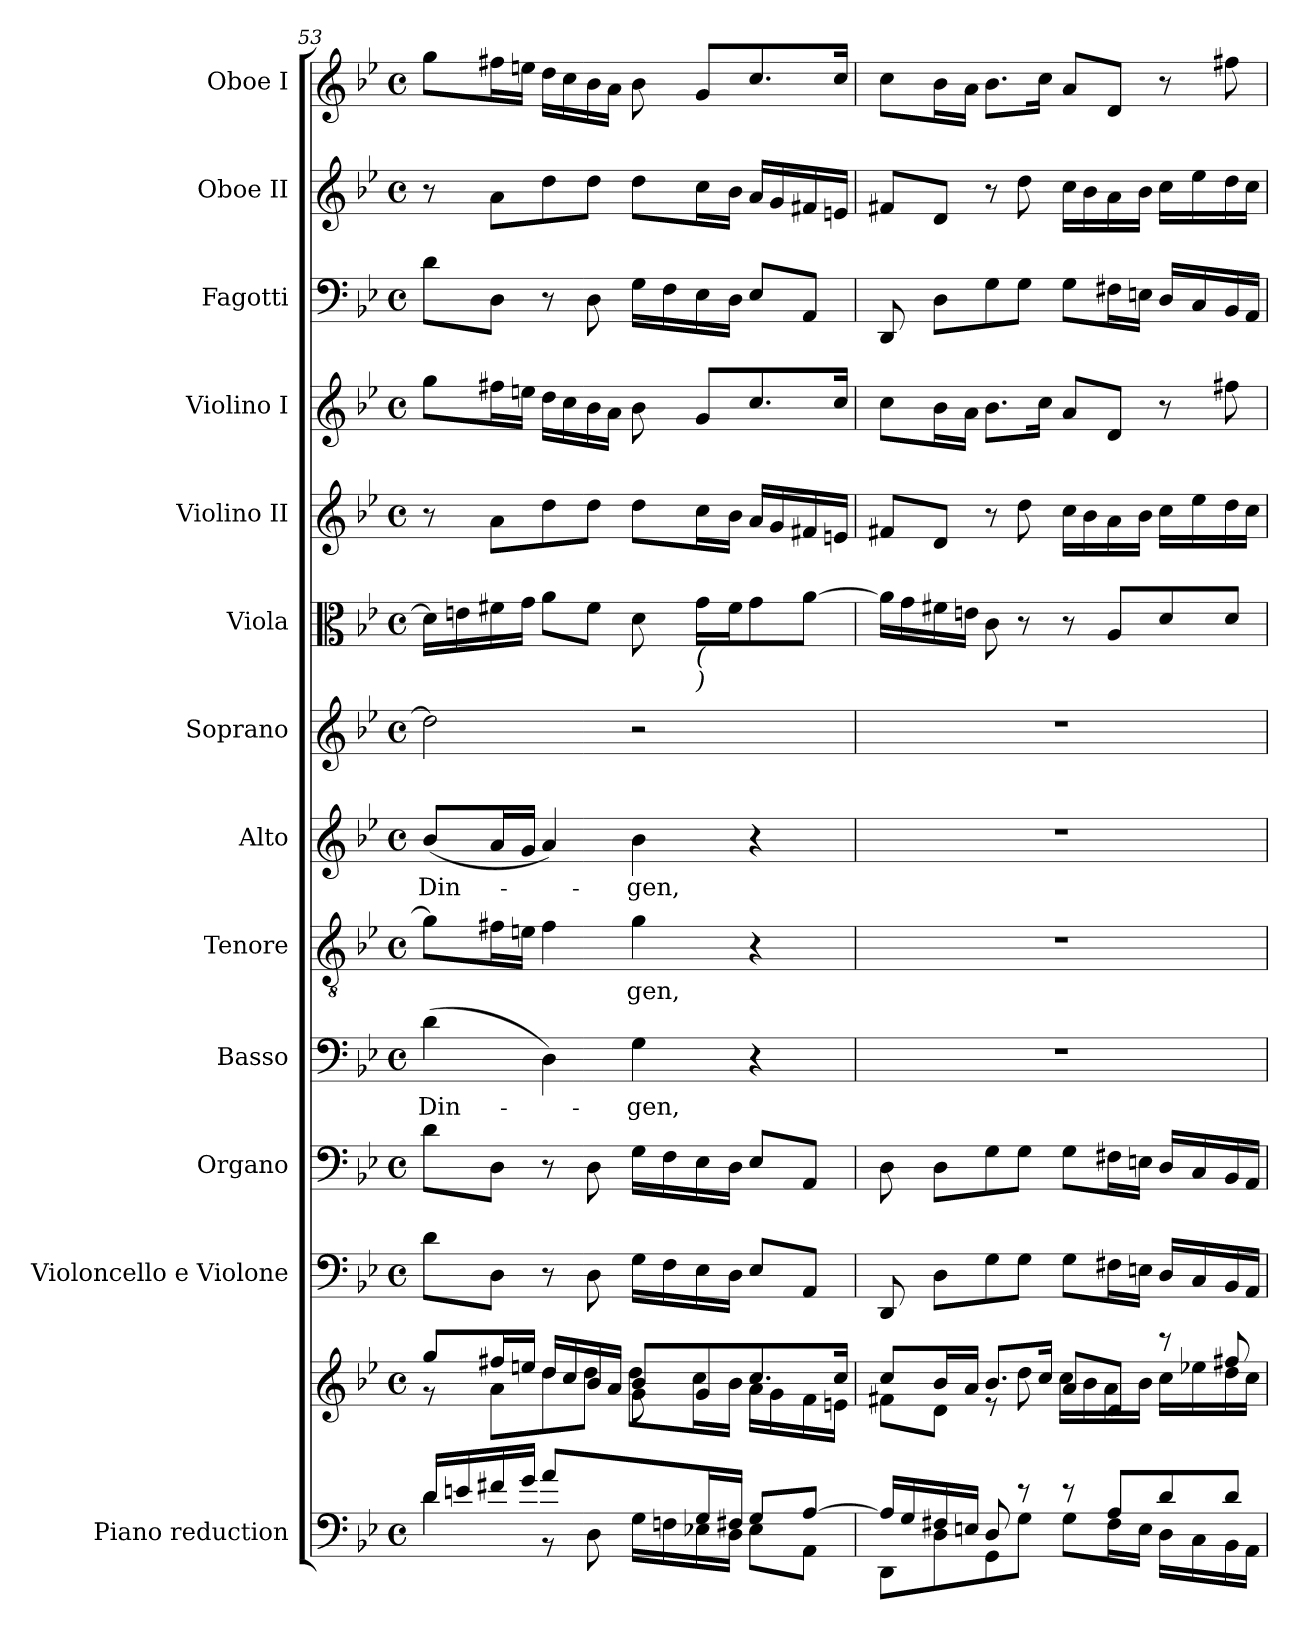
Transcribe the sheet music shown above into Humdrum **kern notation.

**kern	**kern	**kern	**kern	**kern	**text	**kern	**text	**kern	**text	**kern	**kern	**kern	**kern	**kern	**kern	**kern
*part13	*part13	*part12	*part11	*part10	*part10	*part9	*part9	*part8	*part8	*part7	*part6	*part5	*part4	*part3	*part2	*part1
*staff14	*staff13	*staff12	*staff11	*staff10	*staff10	*staff9	*staff9	*staff8	*staff8	*staff7	*staff6	*staff5	*staff4	*staff3	*staff2	*staff1
*I"Piano reduction	*	*I"Violoncello  e Violone	*I"Organo	*I"Basso	*	*I"Tenore	*	*I"Alto	*	*I"Soprano	*I"Viola	*I"Violino II	*I"Violino I	*I"Fagotti	*I"Oboe II	*I"Oboe I
*I'Pno	*	*	*	*	*	*	*	*	*	*	*	*	*	*	*I'Ob	*I'Ob
*clefF4	*clefG2	*clefF4	*clefF4	*clefF4	*	*clefGv2	*	*clefG2	*	*clefG2	*clefC3	*clefG2	*clefG2	*clefF4	*clefG2	*clefG2
*k[b-e-]	*k[b-e-]	*k[b-e-]	*k[b-e-]	*k[b-e-]	*	*k[b-e-]	*	*k[b-e-]	*	*k[b-e-]	*k[b-e-]	*k[b-e-]	*k[b-e-]	*k[b-e-]	*k[b-e-]	*k[b-e-]
*M4/4	*M4/4	*M4/4	*M4/4	*M4/4	*	*M4/4	*	*M4/4	*	*M4/4	*M4/4	*M4/4	*M4/4	*M4/4	*M4/4	*M4/4
*met(c)	*met(c)	*met(c)	*met(c)	*met(c)	*	*met(c)	*	*met(c)	*	*met(c)	*met(c)	*met(c)	*met(c)	*met(c)	*met(c)	*met(c)
=53	=53	=53	=53	=53	=53	=53	=53	=53	=53	=53	=53	=53	=53	=53	=53	=53
*^	*^	*	*	*	*	*	*	*	*	*	*	*	*	*	*	*
*	*	*	*^	*	*	*	*	*	*	*	*	*	*	*	*	*	*	*
!	!	!	!	!	!	!	!	!LO:LY:b	!	!	!	!LO:LY:b	!	!	!	!	!	!	!
16d/LL	4d\	8gg/L	8r	4.ryy	8d\L	8d\L	(4d\	Din-	8g\L]	.	(8b-/L	Din-	2dd\]	16d\LL]	8r	8gg\L	8d\L	8r	8gg\L
16en/	.	.	.	.	.	.	.	.	.	.	.	.	.	16en\	.	.	.	.	.
16f#X/	.	16ff#X/L	8a\L	.	8D\J	8D\J	.	.	16f#X\L	.	16a/L	.	.	16f#X\	8a\L	16ff#X\L	8D\J	8a\L	16ff#X\L
16g/JJ	.	16een/JJ	.	.	.	.	.	.	16en\JJ	.	16g/JJ	.	.	16g\JJ	.	16een\JJ	.	.	16een\JJ
8a/L	8r	16dd/LL	8dd\	.	8r	8r	4D\)	.	4f#\	.	4a/)	.	.	8a\L	8dd\	16dd\LL	8r	8dd\	16dd\LL
.	.	16cc/	.	.	.	.	.	.	.	.	.	.	.	.	.	16cc\	.	.	16cc\
4ryy	8D\	16b-/	8dd\J	8f#X\J	8D\	8D\	.	.	.	.	.	.	.	8f#\J	8dd\J	16b-\	8D\	8dd\J	16b-\
.	.	16a/JJ	.	.	.	.	.	.	.	.	.	.	.	.	.	16a\JJ	.	.	16a\JJ
!	!	!	!	!	!	!	!	!LO:LY:b	!	!LO:LY:b	!	!LO:LY:b	!	!	!	!	!	!	!
.	16G\LL	8b-/L	8dd\L	8g\L	16G\LL	16G\LL	4G\	-gen,	4g\	-gen,	4b-\	-gen,	2r	8d\	8dd\L	8b-\	16G\LL	8dd\L	8b-\
.	16Fn\	.	.	.	16F\	16F\	.	.	.	.	.	.	.	.	.	.	16F\	.	.
!	!	!	!	!	!	!	!	!	!	!	!	!	!	!LO:TX:b:i:t=(	!	!	!	!	!
!	!	!	!	!	!	!	!	!	!	!	!	!	!	!LO:TX:b:i:t=)	!	!	!	!	!
16G/L	16E-X\	8g/	16cc\L	4.ryy	16E-\	16E-\	.	.	.	.	.	.	.	16g\LL	16cc\L	8g/L	16E-\	16cc\L	8g/L
16F#X/JJ	16D\JJ	.	16b-\JJ	.	16D\JJ	16D\JJ	.	.	.	.	.	.	.	16f#\J	16b-\JJ	.	16D\JJ	16b-\JJ	.
8G/L	8E-\L	8.cc/	16a\LL	.	8E-/L	8E-/L	4r	.	4r	.	4r	.	.	8g\	16a/LL	8.cc/	8E-/L	16a/LL	8.cc/
.	.	.	16g\	.	.	.	.	.	.	.	.	.	.	.	16g/	.	.	16g/	.
[8A/J	8AA\J	.	16f#\	.	8AA/J	8AA/J	.	.	.	.	.	.	.	[8a\J	16f#X/	.	8AA/J	16f#X/	.
.	.	16cc/Jk	16en\JJ	.	.	.	.	.	.	.	.	.	.	.	16en/JJ	16cc/Jk	.	16en/JJ	16cc/Jk
*	*	*	*v	*v	*	*	*	*	*	*	*	*	*	*	*	*	*	*	*
=54	=54	=54	=54	=54	=54	=54	=54	=54	=54	=54	=54	=54	=54	=54	=54	=54	=54	=54
16A/LL]	8DD\L	8cc/L	8f#X\L	8DD/	8D\	1r	.	1r	.	1r	.	1r	16a\LL]	8f#X/L	8cc\L	8DD/	8f#X/L	8cc\L
16G/	.	.	.	.	.	.	.	.	.	.	.	.	16g\	.	.	.	.	.
16F#X/	8D\	16b-/L	8d\J	8D\L	8D\L	.	.	.	.	.	.	.	16f#X\	8d/J	16b-\L	8D\L	8d/J	16b-\L
16En/JJ	.	16a/JJ	.	.	.	.	.	.	.	.	.	.	16en\JJ	.	16a\JJ	.	.	16a\JJ
8D/	8GG\	8.b-/L	8r	8G\	8G\	.	.	.	.	.	.	.	8c\	8r	8.b-\L	8G\	8r	8.b-\L
8r	8G\J	.	8dd\	8G\J	8G\J	.	.	.	.	.	.	.	8r	8dd\	.	8G\J	8dd\	.
.	.	16cc/Jk	.	.	.	.	.	.	.	.	.	.	.	.	16cc\Jk	.	.	16cc\Jk
8r	8G\L	8a/L	16cc\LL	8G\L	8G\L	.	.	.	.	.	.	.	8r	16cc\LL	8a/L	8G\L	16cc\LL	8a/L
.	.	.	16b-\	.	.	.	.	.	.	.	.	.	.	16b-\	.	.	16b-\	.
8A/L	16F#\L	8d/J	16a\	16F#X\L	16F#X\L	.	.	.	.	.	.	.	8A/L	16a\	8d/J	16F#X\L	16a\	8d/J
.	16E\JJ	.	16b-\JJ	16En\JJ	16En\JJ	.	.	.	.	.	.	.	.	16b-\JJ	.	16En\JJ	16b-\JJ	.
8d/	16D\LL	8r	16cc\LL	16D/LL	16D/LL	.	.	.	.	.	.	.	8d/	16cc\LL	8r	16D/LL	16cc\LL	8r
.	16C\	.	16ee-X\	16C/	16C/	.	.	.	.	.	.	.	.	16ee-\	.	16C/	16ee-\	.
8d/J	16BB-\	8ff#X/	16dd\	16BB-/	16BB-/	.	.	.	.	.	.	.	8d/J	16dd\	8ff#X\	16BB-/	16dd\	8ff#X\
.	16AA\JJ	.	16cc\JJ	16AA/JJ	16AA/JJ	.	.	.	.	.	.	.	.	16cc\JJ	.	16AA/JJ	16cc\JJ	.
*v	*v	*	*	*	*	*	*	*	*	*	*	*	*	*	*	*	*	*
*	*v	*v	*	*	*	*	*	*	*	*	*	*	*	*	*	*	*
=	=	=	=	=	=	=	=	=	=	=	=	=	=	=	=	=
*-	*-	*-	*-	*-	*-	*-	*-	*-	*-	*-	*-	*-	*-	*-	*-	*-
